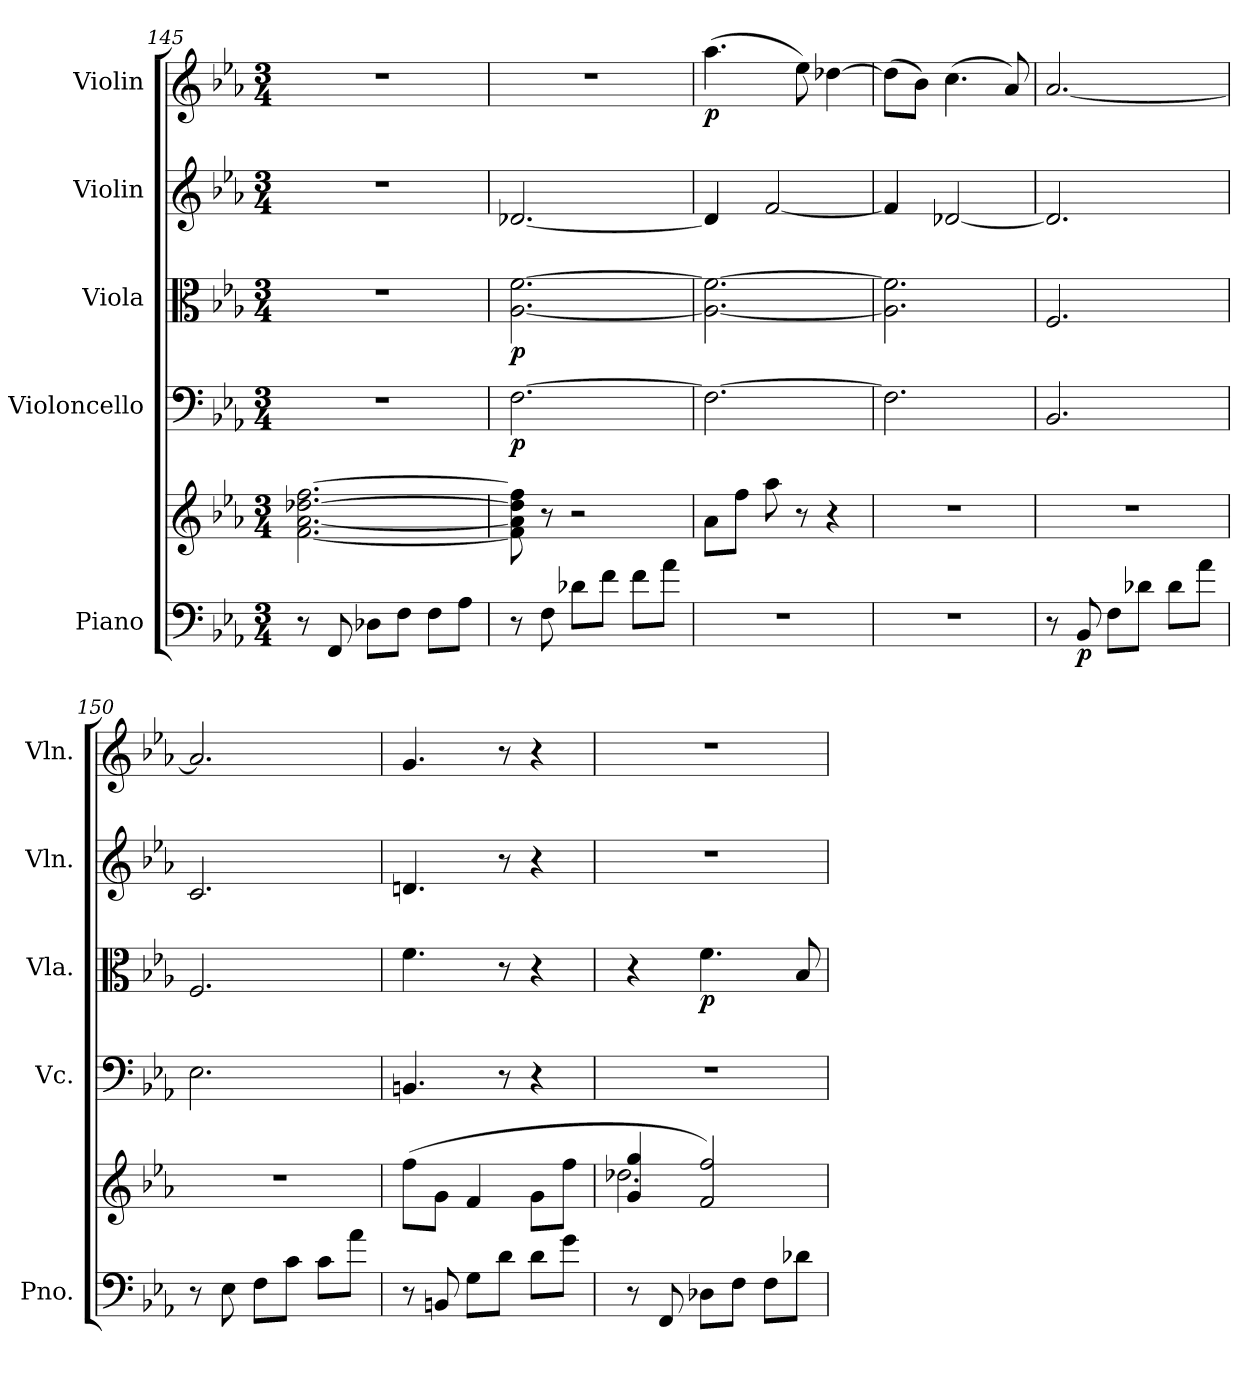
**kern	**kern	**dynam	**kern	**dynam	**kern	**dynam	**kern	**kern	**dynam
*part5	*part5	*part5	*part4	*part4	*part3	*part3	*part2	*part1	*part1
*staff6	*staff5	*staff5/6	*staff4	*staff4	*staff3	*staff3	*staff2	*staff1	*staff1
*I"Piano	*	*	*I"Violoncello	*	*I"Viola	*	*I"Violin	*I"Violin	*
*I'Pno.	*	*	*I'Vc.	*	*I'Vla.	*	*I'Vln.	*I'Vln.	*
*clefF4	*clefG2	*	*clefF4	*	*clefC3	*	*clefG2	*clefG2	*
*k[b-e-a-]	*k[b-e-a-]	*	*k[b-e-a-]	*	*k[b-e-a-]	*	*k[b-e-a-]	*k[b-e-a-]	*
*M3/4	*M3/4	*	*M3/4	*	*M3/4	*	*M3/4	*M3/4	*
=145	=145	=145	=145	=145	=145	=145	=145	=145	=145
8r	[2.f\ [2.a-\ [2.dd-X\ [2.ff\	.	2.r	.	2.r	.	2.r	2.r	.
8FF/	.	.	.	.	.	.	.	.	.
8D-X\L	.	.	.	.	.	.	.	.	.
8F\J	.	.	.	.	.	.	.	.	.
8F\L	.	.	.	.	.	.	.	.	.
8A-\J	.	.	.	.	.	.	.	.	.
!!LO:PB:g=z
=146	=146	=146	=146	=146	=146	=146	=146	=146	=146
!	!	!	!	!LO:DY:b	!	!LO:DY:b	!	!	!
8r	8f\] 8a-\] 8dd-\] 8ff\]	.	[2.F\	p	[2.A-\ [2.f\	p	[2.d-X/	2.r	.
(8F\	8r	.	.	.	.	.	.	.	.
8d-X\L	2r	.	.	.	.	.	.	.	.
8f\J	.	.	.	.	.	.	.	.	.
8f\L	.	.	.	.	.	.	.	.	.
8a-\J	.	.	.	.	.	.	.	.	.
=147	=147	=147	=147	=147	=147	=147	=147	=147	=147
!	!	!	!	!	!	!	!	!	!LO:DY:b
2.r	8a-\L	.	2.F\_	.	2.A-\_ 2.f\_	.	4d-/]	(4.aa-\	p
.	8ff\J	.	.	.	.	.	.	.	.
.	8aa-\)	.	.	.	.	.	[2f/	.	.
.	8r	.	.	.	.	.	.	8ee-\)	.
.	4r	.	.	.	.	.	.	[4dd-X\	.
=148	=148	=148	=148	=148	=148	=148	=148	=148	=148
2.r	2.r	.	2.F\]	.	2.A-\] 2.f\]	.	4f/]	(8dd-\L]	.
.	.	.	.	.	.	.	.	8b-\J)	.
.	.	.	.	.	.	.	[2d-X/	(4.cc\	.
.	.	.	.	.	.	.	.	8a-/)	.
=149	=149	=149	=149	=149	=149	=149	=149	=149	=149
8r	2.r	.	2.BB-/	.	2.F/	.	2.d-/]	[2.a-/	.
!	!	!LO:DY:b=2	!	!	!	!	!	!	!
8BB-/	.	p	.	.	.	.	.	.	.
8F\L	.	.	.	.	.	.	.	.	.
8d-X\J	.	.	.	.	.	.	.	.	.
8d-\L	.	.	.	.	.	.	.	.	.
8a-\J	.	.	.	.	.	.	.	.	.
=150	=150	=150	=150	=150	=150	=150	=150	=150	=150
8r	2.r	.	2.E-\	.	2.F/	.	2.c/	2.a-/]	.
8E-\	.	.	.	.	.	.	.	.	.
8F\L	.	.	.	.	.	.	.	.	.
8c\J	.	.	.	.	.	.	.	.	.
8c\L	.	.	.	.	.	.	.	.	.
8a-\J	.	.	.	.	.	.	.	.	.
!!LO:LB:g=z
=151	=151	=151	=151	=151	=151	=151	=151	=151	=151
8r	(8ff\L	.	4.BBn/	.	4.f\	.	4.dn/	4.g/	.
8BBn/	8g\J	.	.	.	.	.	.	.	.
8G\L	4f/	.	.	.	.	.	.	.	.
8d\J	.	.	8r	.	8r	.	8r	8r	.
8d\L	8g\L	.	4r	.	4r	.	4r	4r	.
8g\J	8ff\J	.	.	.	.	.	.	.	.
=152	=152	=152	=152	=152	=152	=152	=152	=152	=152
*	*^	*	*	*	*	*	*	*	*
8r	4g/ 4gg/	2.dd-X\	.	2.r	.	4r	.	2.r	2.r	.
8FF/	.	.	.	.	.	.	.	.	.	.
!	!	!	!	!	!	!	!LO:DY:b	!	!	!
8D-X\L	2f/ 2ff/)	.	.	.	.	4.f\	p	.	.	.
8F\J	.	.	.	.	.	.	.	.	.	.
8F\L	.	.	.	.	.	.	.	.	.	.
8d-X\J	.	.	.	.	.	8B-/	.	.	.	.
*	*v	*v	*	*	*	*	*	*	*	*
=	=	=	=	=	=	=	=	=	=
*-	*-	*-	*-	*-	*-	*-	*-	*-	*-
